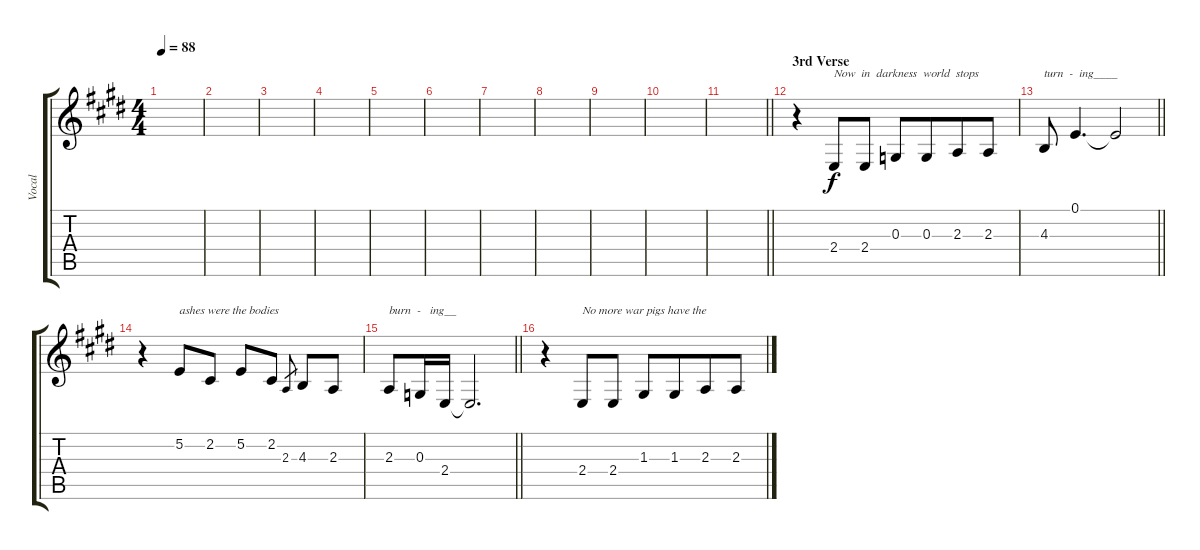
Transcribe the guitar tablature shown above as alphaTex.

\track ("Vocal" "Vocal") {instrument brightacousticpiano}
\staff {score tabs}
\tuning (E4 B3 G3 D3 A2 E2) {hide}
\ts (4 4)
\tempo 88
\clef g2
\ks e
|
|
|
|
|
|
|
|
|
|
\barLineRight lightlight
|
\section ("" "3rd Verse")
r.4 2.4.8{txt "Now  in  darkness  world  stops"} 2.4.8 0.3.8 0.3.8{beam merge} 2.3.8 2.3.8 |
\barLineRight lightlight
4.3.8{txt "turn  -  ing____"} 0.1.4{d} 0.1{t}.2 |
r.4 5.2.8{txt "ashes were the bodies"} 2.2.8 5.2.8 2.2.8 2.3.8{gr beam merge} 4.3.8 2.3.8 |
\barLineRight lightlight
2.3.8{txt "burn  -   ing__"} 0.3.16 2.4.16 2.4{t}.2{d} |
r.4 2.4.8{txt "No more war pigs have the"} 2.4.8 1.3.8 1.3.8{beam merge} 2.3.8 2.3.8
